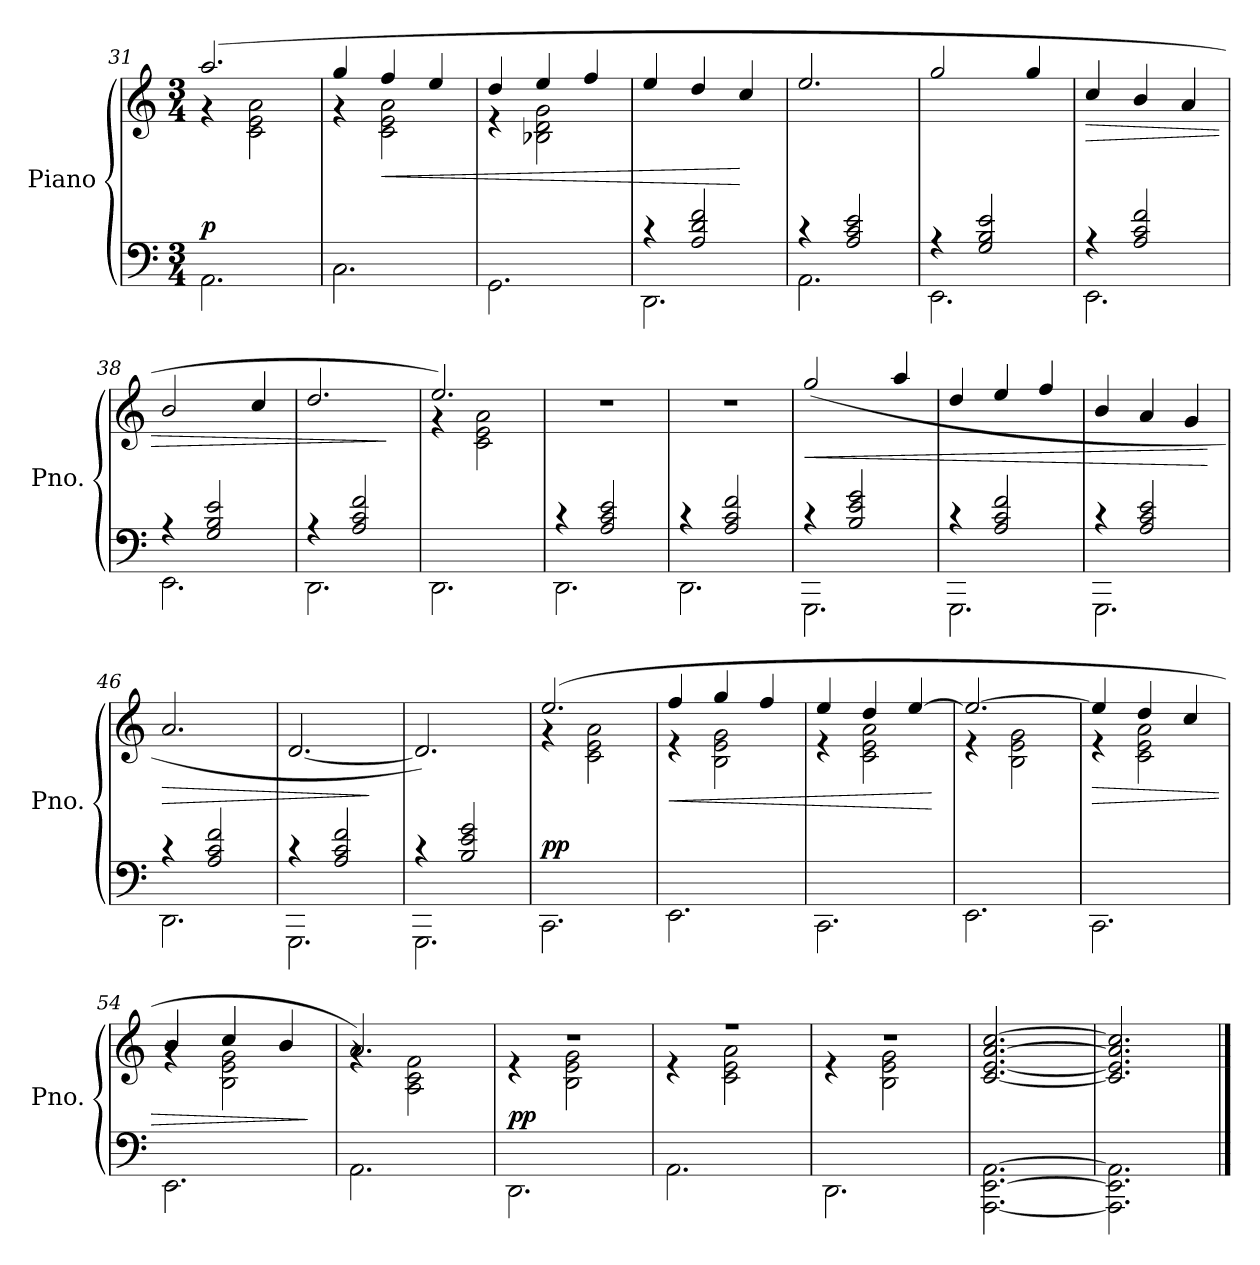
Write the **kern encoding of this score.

**kern	**kern	**dynam
*part1	*part1	*part1
*staff2	*staff1	*staff1/2
*I"Piano	*	*
*I'Pno.	*	*
*clefF4	*clefG2	*
*k[]	*k[]	*
*M3/4	*M3/4	*
=31	=31	=31
*	*^	*
!	!	!	!LO:DY:a=2
2.AA\	(>2.aa/	4r	p
.	.	2c\ 2e\ 2a\	.
=32	=32	=32	=32
2.C\	4gg/	4r	.
!	!	!	!LO:HP:b
.	4ff/	2c\ 2e\ 2a\	<
.	4ee/	.	.
=33	=33	=33	=33
2.GG\	4dd/	4r	.
.	4ee/	2B-X\ 2d\ 2g\	.
.	4ff/	.	.
*	*v	*v	*
=34	=34	=34
*^	*	*
4r	2.DD\	4ee/	.
2A/ 2d/ 2f/	.	4dd/	.
.	.	4cc/	[
=35	=35	=35	=35
4r	2.AA\	2.ee/	.
2A/ 2c/ 2e/	.	.	.
=36	=36	=36	=36
4r	2.EE\	2gg/	.
2G/ 2B/ 2e/	.	.	.
.	.	4gg/	.
=37	=37	=37	=37
!	!	!	!LO:HP:b
4r	2.EE\	4cc/	>
2A/ 2c/ 2f/	.	4b/	.
.	.	4a/	.
!!LO:LB:g=z
=38	=38	=38	=38
4r	2.EE\	2b/	.
2G/ 2B/ 2e/	.	.	.
.	.	4cc/	.
=39	=39	=39	=39
4r	2.DD\	2.dd/	.
2A/ 2c/ 2f/	.	.	.
*v	*v	*	*
.	.	]
=40	=40	=40
*	*^	*
2.DD\	2.ee/)	4r	.
.	.	2c\ 2e\ 2a\	.
*	*v	*v	*
=41	=41	=41
*^	*	*
4r	2.DD\	2.r	.
2A/ 2c/ 2e/	.	.	.
=42	=42	=42	=42
4r	2.DD\	2.r	.
2A/ 2c/ 2f/	.	.	.
=43	=43	=43	=43
!	!	!	!LO:HP:b
4r	2.GGG\	(>2gg/	<
2B/ 2e/ 2g/	.	.	.
.	.	4aa/	.
=44	=44	=44	=44
4r	2.GGG\	4dd/	.
2A/ 2c/ 2f/	.	4ee/	.
.	.	4ff/	.
=45	=45	=45	=45
4r	2.GGG\	4b/	.
2A/ 2c/ 2e/	.	4a/	.
.	.	4g/	.
*v	*v	*	*
.	.	[
=46	=46	=46
*^	*	*
!	!	!	!LO:HP:b
4r	2.DD\	2.a/	>
2A/ 2c/ 2f/	.	.	.
=47	=47	=47	=47
4r	2.GGG\	[2.d/	.
2A/ 2c/ 2f/	.	.	.
*v	*v	*	*
.	.	]
=48	=48	=48
*^	*	*
4r	2.GGG\	2.d/])	.
2B/ 2e/ 2g/	.	.	.
*v	*v	*	*
=49	=49	=49
*	*^	*
!	!	!	!LO:DY:a=2
2.CC\	(>2.ee/	4r	pp
.	.	2c\ 2e\ 2a\	.
!!LO:LB:g=z	!!
=50	=50	=50	=50
!	!	!	!LO:HP:b
2.EE\	4ff/	4r	<
.	4gg/	2B\ 2e\ 2g\	.
.	4ff/	.	.
=51	=51	=51	=51
2.CC\	4ee/	4r	.
.	4dd/	2c\ 2e\ 2a\	.
.	[4ee/	.	.
*	*v	*v	*
.	.	[
=52	=52	=52
*	*^	*
2.EE\	2.ee/_	4r	.
.	.	2B\ 2e\ 2g\	.
=53	=53	=53	=53
!	!	!	!LO:HP:b
2.CC\	4ee/]	4r	>
.	4dd/	2c\ 2e\ 2a\	.
.	4cc/	.	.
=54	=54	=54	=54
2.EE\	4b/	4rg	.
.	4cc/	2B\ 2e\ 2g\	.
.	4b/	.	.
*	*v	*v	*
.	.	]
=55	=55	=55
*	*^	*
2.AA\	2.a/)	4rg	.
.	.	2A\ 2c\ 2f\	.
=56	=56	=56	=56
!	!	!	!LO:DY:a=2
2.DD\	2.r	4r	pp
.	.	2B\ 2e\ 2g\	.
=57	=57	=57	=57
2.AA\	2.r	4r	.
.	.	2c\ 2e\ 2a\	.
=58	=58	=58	=58
2.DD\	2.r	4r	.
.	.	2B\ 2e\ 2g\	.
*	*v	*v	*
=59	=59	=59
[2.AAA\ [2.EE\ [2.AA\	[2.c/ [2.e/ [2.a/ [2.cc/	.
=60	=60	=60
2.AAA\] 2.EE\] 2.AA\]	2.c/] 2.e/] 2.a/] 2.cc/]	.
==	==	==
*-	*-	*-
